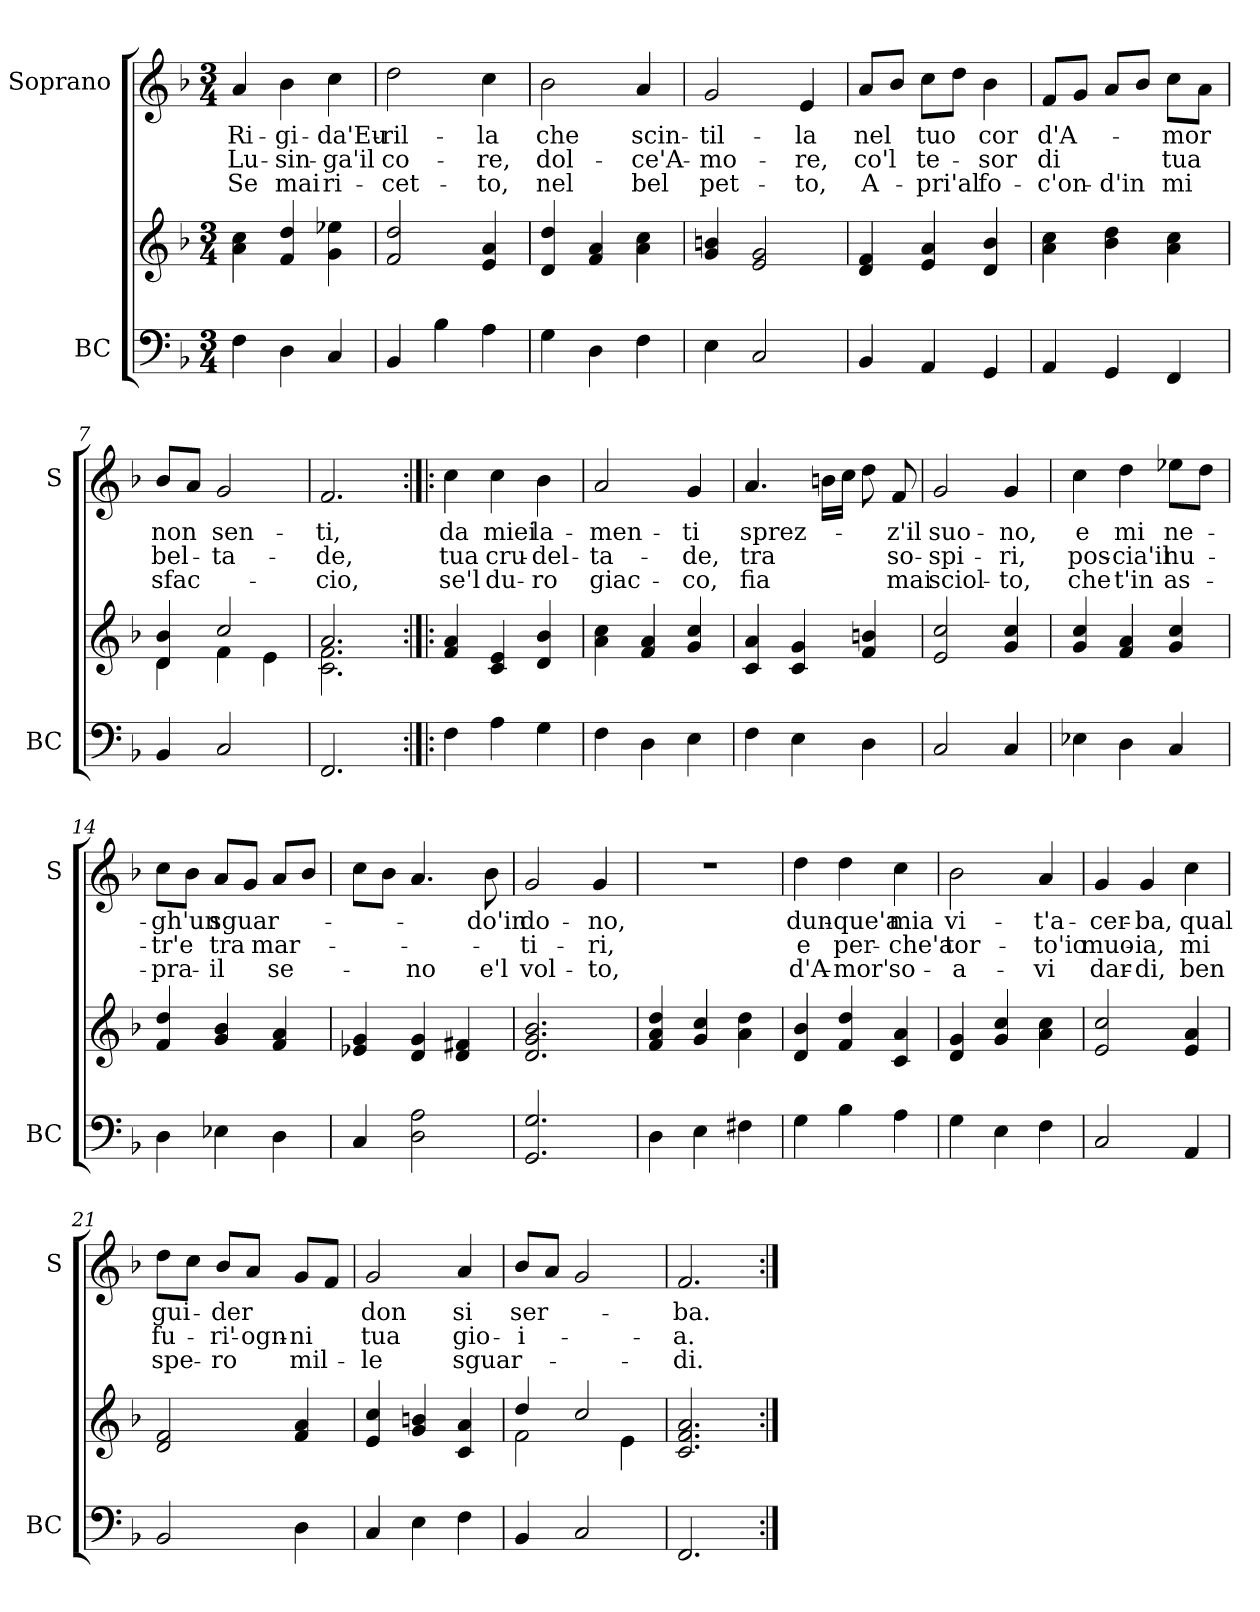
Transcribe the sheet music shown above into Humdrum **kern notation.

**kern	**kern	**kern	**text	**text	**text
*part2	*part2	*part1	*part1	*part1	*part1
*staff3	*staff2	*staff1	*staff1	*staff1	*staff1
*I"BC	*	*I"Soprano	*	*	*
*I'BC	*	*I'S	*	*	*
*clefF4	*clefG2	*clefG2	*	*	*
*k[b-]	*k[b-]	*k[b-]	*	*	*
*F:	*F:	*F:	*	*	*
*M3/4	*M3/4	*M3/4	*	*	*
=1	=1	=1	=1	=1	=1
4F\	4a\ 4cc\	4a/	Ri-	Lu-	Se
4D\	4f/ 4dd/	4b-\	-gi-	-sin-	mai
4C/	4g\ 4ee-X\	4cc\	-da'Eu-	-ga'il	ri-
=2	=2	=2	=2	=2	=2
4BB-/	2f/ 2dd/	2dd\	-ril-	co-	-cet-
4B-\	.	.	.	.	.
4A\	4e/ 4a/	4cc\	-la	-re,	-to,
=3	=3	=3	=3	=3	=3
4G\	4d/ 4dd/	2b-\	che	dol-	nel
4D\	4f/ 4a/	.	.	.	.
4F\	4a\ 4cc\	4a/	scin-	-ce'A-	bel
=4	=4	=4	=4	=4	=4
4E\	4g/ 4bn/	2g/	-til-	-mo-	pet-
2C/	2e/ 2g/	.	.	.	.
.	.	4e/	-la	-re,	-to,
!!LO:LB:g=z
=5	=5	=5	=5	=5	=5
4BB-/	4d/ 4f/	8a/L	nel	co'l	A-
.	.	8b-/J	.	.	.
4AA/	4e/ 4a/	8cc\L	tuo	te-	-pri'al
.	.	8dd\J	.	.	.
4GG/	4d/ 4b-/	4b-\	cor	-sor	fo-
=6	=6	=6	=6	=6	=6
4AA/	4a\ 4cc\	8f/L	d'A-	di	-c'on-
.	.	8g/J	.	.	.
4GG/	4b-\ 4dd\	8a/L	.	.	-d'in
.	.	8b-/J	.	.	.
4FF/	4a\ 4cc\	8cc\L	-mor	tua	mi
.	.	8a\J	.	.	.
=7	=7	=7	=7	=7	=7
*	*^	*	*	*	*
4BB-/	4d/ 4b-/	4d\	8b-/L	non	bel-	sfac-
.	.	.	8a/J	.	.	.
2C/	2cc/	4f\	2g/	sen-	-ta-	.
.	.	4e\	.	.	.	.
=8	=8	=8	=8	=8	=8	=8
2.FF/	2.a/	2.c\ 2.f\	2.f/	-ti,	-de,	-cio,
*	*v	*v	*	*	*	*
=9:|!|:	=9:|!|:	=9:|!|:	=9:|!|:	=9:|!|:	=9:|!|:
4F\	4f/ 4a/	4cc\	da	tua	se'l
4A\	4c/ 4e/	4cc\	miei	cru-	du-
4G\	4d/ 4b-/	4b-\	la-	-del-	-ro
!!LO:LB:g=z
=10	=10	=10	=10	=10	=10
4F\	4a\ 4cc\	2a/	-men-	-ta-	giac-
4D\	4f/ 4a/	.	.	.	.
4E\	4g/ 4cc/	4g/	-ti	-de,	-co,
=11	=11	=11	=11	=11	=11
4F\	4c/ 4a/	4.a/	sprez-	tra	fia
4E\	4c/ 4g/	.	.	.	.
.	.	16bn\LL	.	.	.
.	.	16cc\JJ	.	.	.
4D\	4f/ 4bn/	8dd\	.	.	.
.	.	8f/	-z'il	so-	mai
=12	=12	=12	=12	=12	=12
2C/	2e/ 2cc/	2g/	suo-	-spi-	sciol-
4C/	4g/ 4cc/	4g/	-no,	-ri,	-to,
=13	=13	=13	=13	=13	=13
4E-X\	4g/ 4cc/	4cc\	e	pos-	che
4D\	4f/ 4a/	4dd\	mi	-cia'il	t'in
4C/	4g/ 4cc/	8ee-X\L	ne-	nu-	as-
.	.	8dd\J	.	.	.
=14	=14	=14	=14	=14	=14
4D\	4f/ 4dd/	8cc\L	-gh'un	-tr'e	-pra-
.	.	8b-\J	.	.	.
4E-X\	4g/ 4b-/	8a/L	sguar-	tra	-il
.	.	8g/J	.	.	.
4D\	4f/ 4a/	8a/L	.	mar-	se-
.	.	8b-/J	.	.	.
!!LO:PB:g=z
=15	=15	=15	=15	=15	=15
4C/	4e-X/ 4g/	8cc\L	.	.	.
.	.	8b-\J	.	.	.
2D\ 2A\	4d/ 4g/	4.a/	.	.	-no
.	4d/ 4f#X/	.	.	.	.
.	.	8b-\	-do'in	.	e'l
=16	=16	=16	=16	=16	=16
2.GG/ 2.G/	2.d/ 2.g/ 2.b-/	2g/	do-	-ti-	vol-
.	.	4g/	-no,	-ri,	-to,
=17	=17	=17	=17	=17	=17
4D\	4f/ 4a/ 4dd/	2.r	.	.	.
4E\	4g/ 4cc/	.	.	.	.
4F#X\	4a\ 4dd\	.	.	.	.
=18	=18	=18	=18	=18	=18
4G\	4d/ 4b-/	4dd\	dun-	e	d'A-
4B-\	4f/ 4dd/	4dd\	-que'a	per-	-mor'
4A\	4c/ 4a/	4cc\	mia	-che'a	so-
=19	=19	=19	=19	=19	=19
4G\	4d/ 4g/	2b-\	vi-	tor-	-a-
4E\	4g/ 4cc/	.	.	.	.
4F\	4a\ 4cc\	4a/	-t'a-	-to'io	-vi
!!LO:LB:g=z
=20	=20	=20	=20	=20	=20
2C/	2e/ 2cc/	4g/	-cer-	muo-	dar-
.	.	4g/	-ba,	-ia,	-di,
4AA/	4e/ 4a/	4cc\	qual	mi	ben
=21	=21	=21	=21	=21	=21
2BB-/	2d/ 2f/	8dd\L	gui-	fu-	spe-
.	.	8cc\J	.	.	.
.	.	8b-/L	-der	-ri'-	-ro
.	.	8a/J	.	-ogn-	.
4D\	4f/ 4a/	8g/L	.	-ni	mil-
.	.	8f/J	.	.	.
=22	=22	=22	=22	=22	=22
4C/	4e/ 4cc/	2g/	don	tua	-le
4E\	4g/ 4bn/	.	.	.	.
4F\	4c/ 4a/	4a/	si	gio-	sguar-
=23	=23	=23	=23	=23	=23
*	*^	*	*	*	*
4BB-/	4dd/	2f\	8b-/L	ser-	-i-	.
.	.	.	8a/J	.	.	.
2C/	2cc/	.	2g/	.	.	.
.	.	4e\	.	.	.	.
*	*v	*v	*	*	*	*
=24	=24	=24	=24	=24	=24
2.FF/	2.c/ 2.f/ 2.a/	2.f/	-ba.	-a.	-di.
=:|!	=:|!	=:|!	=:|!	=:|!	=:|!
*-	*-	*-	*-	*-	*-
